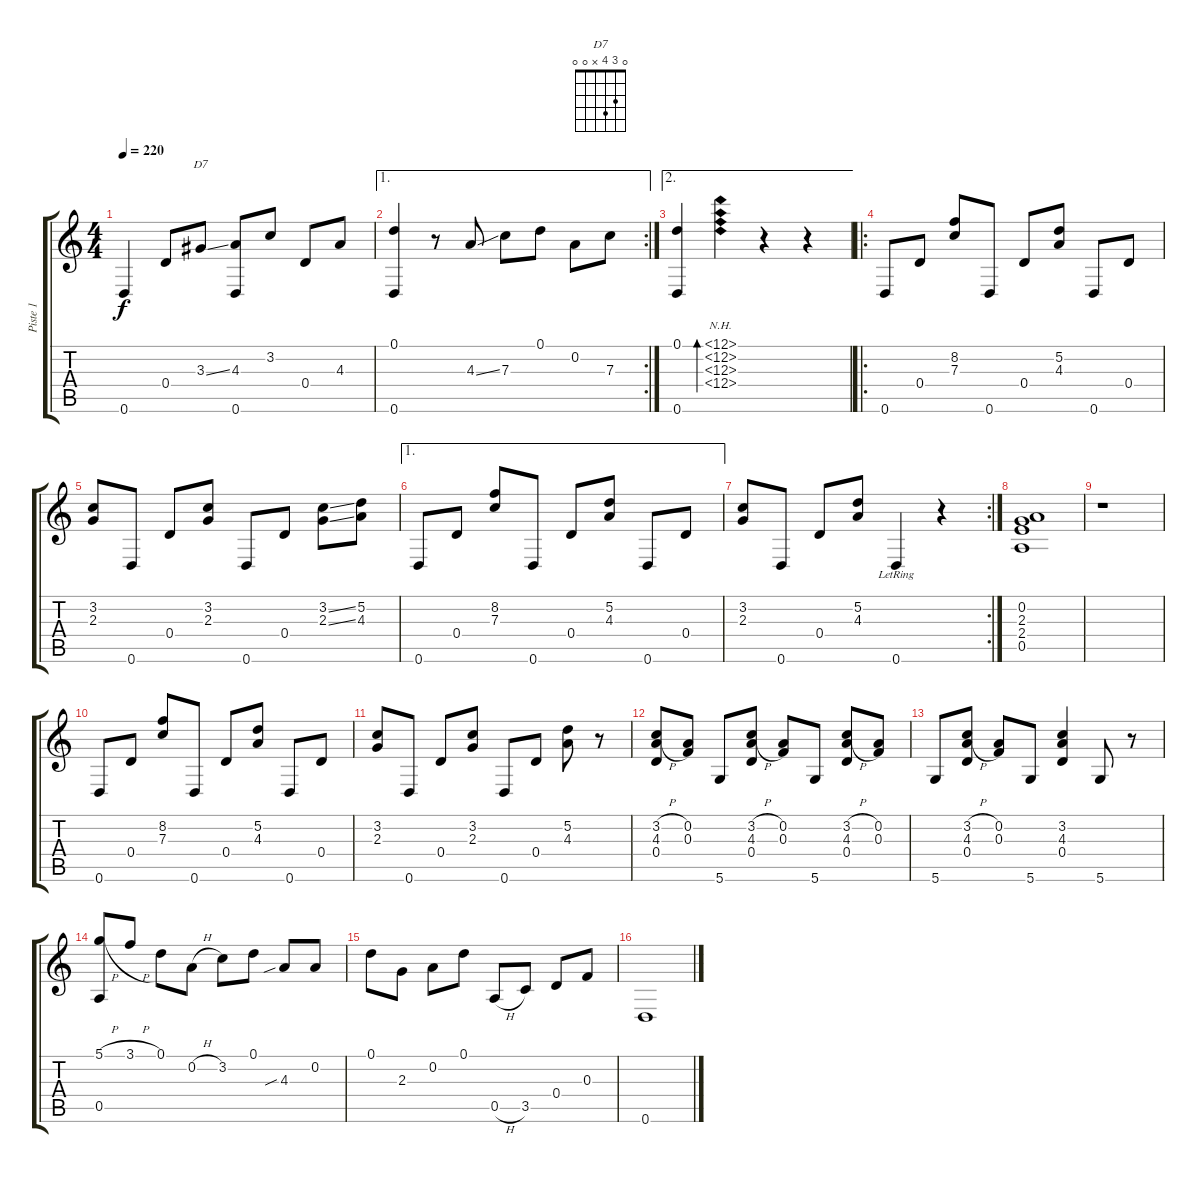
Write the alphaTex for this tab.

\track ("Piste 1" "Piste 1") {instrument acousticguitarnylon}
\staff {score tabs}
\tuning (D4 A3 F3 D3 A2 D2) {hide}
\chord ("D7" 0 3 4 x 0 0)
\ts (4 4)
\tempo 220
\clef g2
\ks c
0.6.4{dy f} 0.4.8 3.3{ss}.8{ch "D7"} (4.3 0.6).8 3.2.8 0.4.8 4.3.8 |
\ae 1
\rc 2
(0.1 0.6).4 r.8 4.3{ss}.8 7.3.8 0.1.8 0.2.8 7.3.8 |
\ae 2
(0.1 0.6).4 (12.1{nh} 12.2{nh} 12.3{nh} 12.4{nh}).4{bd 60} r.4 r.4 |
\ro
0.6.8 0.4.8 (8.2 7.3).8 0.6.8 0.4.8 (5.2 4.3).8 0.6.8 0.4.8 |
(3.2 2.3).8 0.6.8 0.4.8 (3.2 2.3).8 0.6.8 0.4.8 (3.2{ss} 2.3{ss}).8 (5.2 4.3).8 |
\ae 1
0.6.8 0.4.8 (8.2 7.3).8 0.6.8 0.4.8 (5.2 4.3).8 0.6.8 0.4.8 |
\rc 2
(3.2 2.3).8 0.6.8 0.4.8 (5.2 4.3).8 0.6{lr}.4 r.4 |
(0.2 2.3 2.4 0.5).1 |
r.1 |
0.6.8 0.4.8 (8.2 7.3).8 0.6.8 0.4.8 (5.2 4.3).8 0.6.8 0.4.8 |
(3.2 2.3).8 0.6.8 0.4.8 (3.2 2.3).8 0.6.8 0.4.8 (5.2 4.3).8 r.8 |
(3.2{h} 4.3{h} 0.4).8 (0.2 0.3).8 5.6.8 (3.2{h} 4.3{h} 0.4).8 (0.2 0.3).8 5.6.8 (3.2{h} 4.3{h} 0.4).8 (0.2 0.3).8 |
5.6.8 (3.2{h} 4.3{h} 0.4).8 (0.2 0.3).8 5.6.8 (3.2 4.3 0.4).4 5.6.8 r.8 |
(5.1{h} 0.5).8 3.1{h}.8 0.1.8 0.2{h}.8 3.2.8 0.1.8 4.3{sib}.8 0.2.8 |
0.1.8 2.3.8 0.2.8 0.1.8 0.5{h}.8 3.5.8 0.4.8 0.3.8 |
0.6.1
